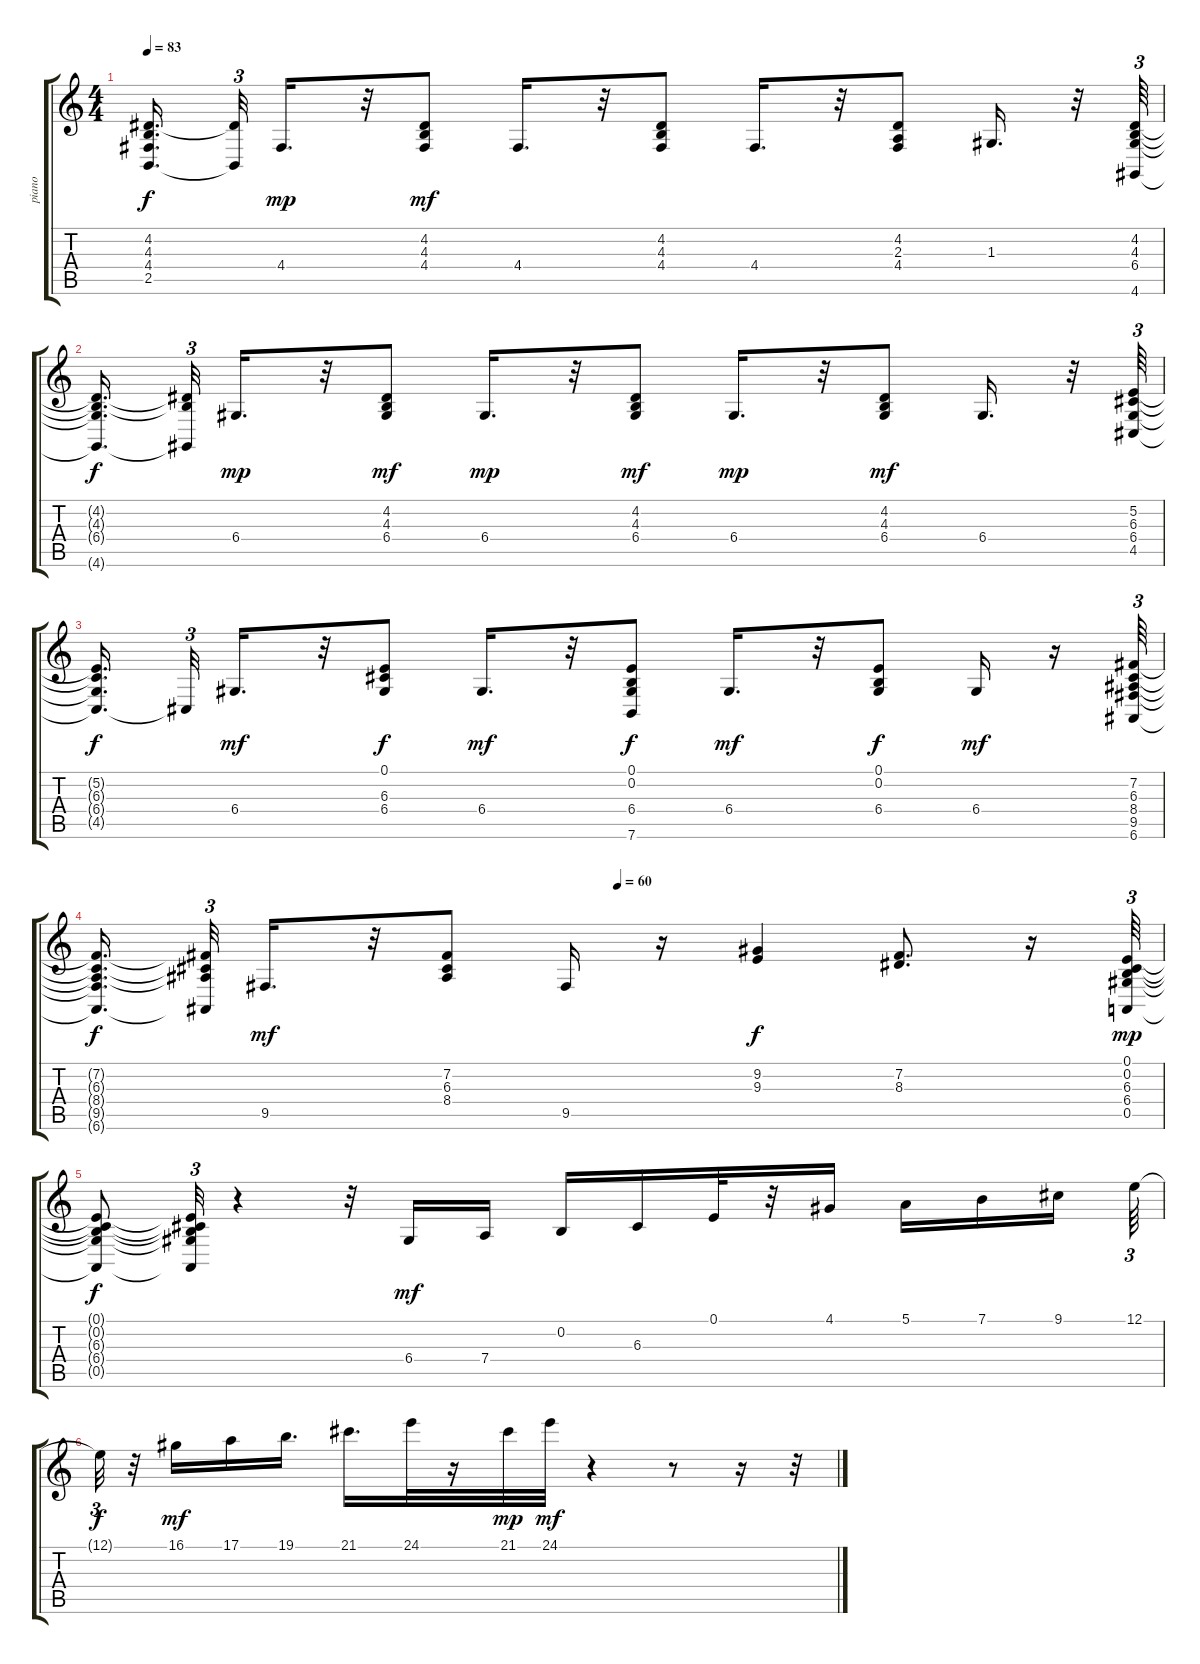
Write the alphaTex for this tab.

\track ("piano" "piano") {instrument acousticgrandpiano}
\staff {score tabs}
\tuning (E4 B3 G3 D3 A2 E2) {hide}
\ts (4 4)
\tempo 83
\clef g2
\ks c
(4.2{t} 4.3{t} 4.4{t} 2.5{t}).16{d dy f beam splitsecondary} (4.2{t} 2.5{t}).32{tu (3 2)} 4.4.16{d dy mp} r.32 (4.2 4.3 4.4).8{dy mf} 4.4.16{d} r.32 (4.2 4.3 4.4).8 4.4.16{d} r.32 (4.2 2.3 4.4).8 1.3.16{d} r.32 (4.2 4.3 6.4 4.6).64{tu (3 2)} |
(4.2{t} 4.3{t} 6.4{t} 4.6{t}).16{d dy f beam splitsecondary} (4.2{t} 4.3{t} 4.6{t}).32{tu (3 2)} 6.4.16{d dy mp} r.32 (4.2 4.3 6.4).8{dy mf} 6.4.16{d dy mp} r.32 (4.2 4.3 6.4).8{dy mf} 6.4.16{d dy mp} r.32 (4.2 4.3 6.4).8{dy mf} 6.4.16{d} r.32 (5.2 6.3 6.4 4.5).64{tu (3 2)} |
(5.2{t} 6.3{t} 6.4{t} 4.5{t}).16{d dy f beam splitsecondary} 4.5{t}.32{tu (3 2)} 6.4.16{d dy mf} r.32 (0.1 6.3 6.4).8{dy f} 6.4.16{d dy mf} r.32 (0.1 0.2 6.4 7.6).8{dy f} 6.4.16{d dy mf} r.32 (0.1 0.2 6.4).8{dy f} 6.4.16{dy mf} r.16 (7.2 6.3 8.4 9.5 6.6).64{tu (3 2)} |
\tempo (60 0.4895833333333333)
(7.2{t} 6.3{t} 8.4{t} 9.5{t} 6.6{t}).16{d dy f beam splitsecondary} (7.2{t} 6.3{t} 8.4{t} 6.6{t}).32{tu (3 2)} 9.5.16{d dy mf} r.32 (7.2 6.3 8.4).8 9.5.16 r.16 (9.2 9.3).4{dy f} (7.2 8.3).8{d} r.16 (0.1 0.2 6.3 6.4 0.5).64{tu (3 2) dy mp} |
(0.1{t} 0.2{t} 6.3{t} 6.4{t} 0.5{t}).8{dy f} (0.1{t} 0.2{t} 6.3{t} 6.4{t} 0.5{t}).32{tu (3 2)} r.4 r.32 6.4.16{dy mf} 7.4.16 0.2.16 6.3.16 0.1.32 r.32 4.1.16 5.1.16 7.1.16 9.1.16{beam splitsecondary} 12.1.64{tu (3 2)} |
12.1{t}.32{tu (3 2) dy f} r.32 16.1.16{dy mf} 17.1.16 19.1.16{d} 21.1.16{d} 24.1.32 r.16 21.1.32{dy mp} 24.1.32{dy mf} r.4 r.8 r.16 r.32
